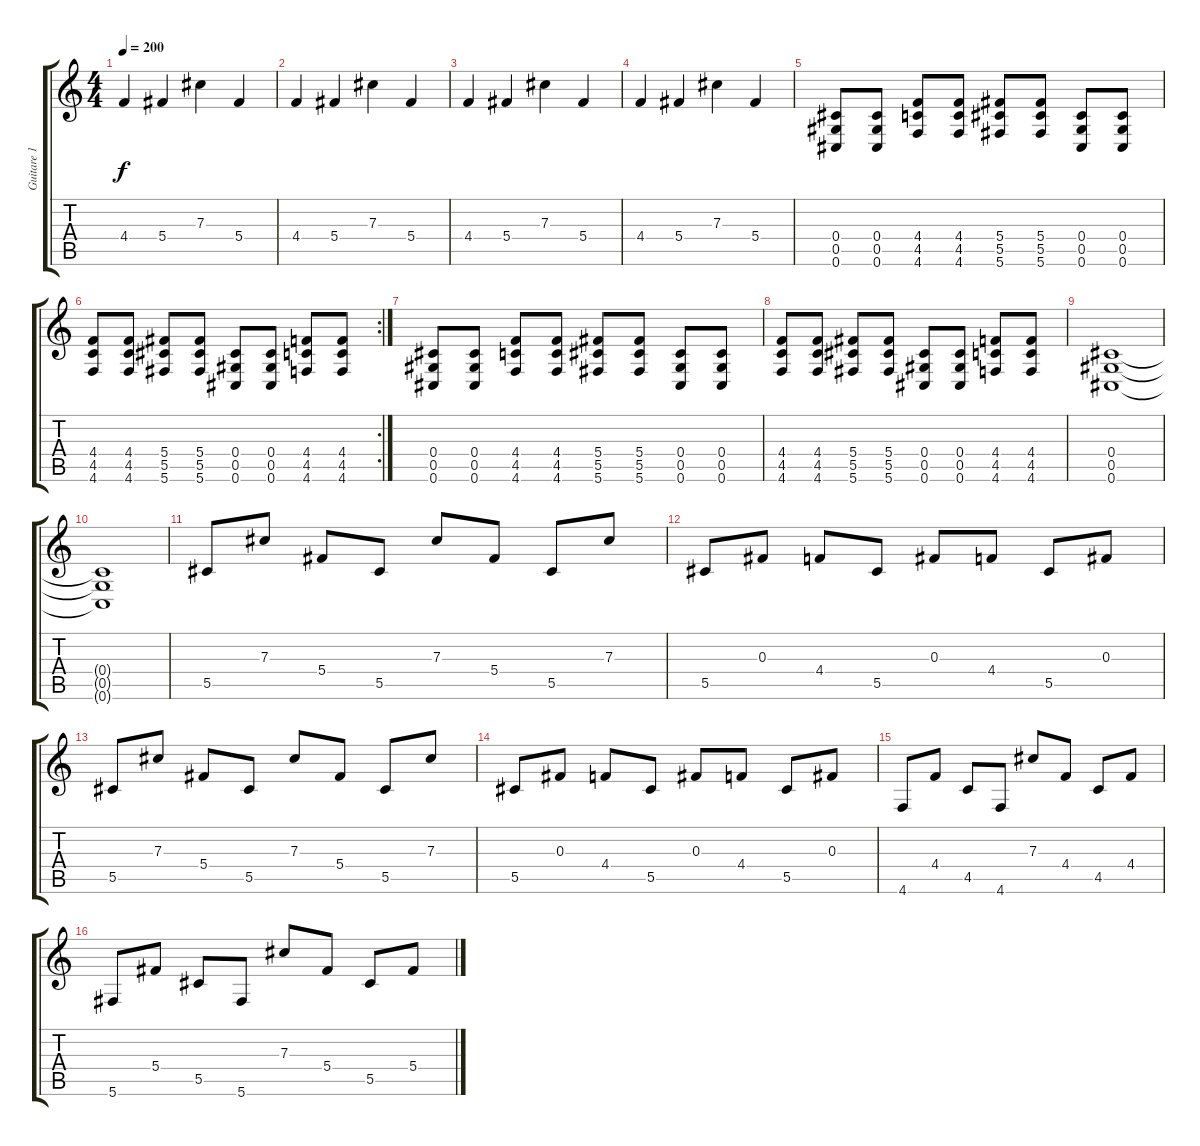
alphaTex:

\track ("Guitare 1" "Guitare 1") {instrument electricguitarmuted}
\staff {score tabs}
\tuning (Eb4 Bb3 Gb3 Db3 Ab2 Db2) {hide}
\ts (4 4)
\tempo 200
\clef g2
\ks c
4.4.4{dy f instrument distortionguitar} 5.4.4 7.3.4 5.4.4 |
4.4.4{instrument distortionguitar} 5.4.4 7.3.4 5.4.4 |
4.4.4{instrument distortionguitar} 5.4.4 7.3.4 5.4.4 |
4.4.4{instrument distortionguitar} 5.4.4 7.3.4 5.4.4 |
(0.4 0.5 0.6).8{instrument overdrivenguitar} (0.4 0.5 0.6).8 (4.4 4.5 4.6).8 (4.4 4.5 4.6).8 (5.4 5.5 5.6).8 (5.4 5.5 5.6).8 (0.4 0.5 0.6).8 (0.4 0.5 0.6).8 |
\rc 2
(4.4 4.5 4.6).8 (4.4 4.5 4.6).8 (5.4 5.5 5.6).8 (5.4 5.5 5.6).8 (0.4 0.5 0.6).8 (0.4 0.5 0.6).8 (4.4 4.5 4.6).8 (4.4 4.5 4.6).8 |
(0.4 0.5 0.6).8{instrument overdrivenguitar} (0.4 0.5 0.6).8 (4.4 4.5 4.6).8 (4.4 4.5 4.6).8 (5.4 5.5 5.6).8 (5.4 5.5 5.6).8 (0.4 0.5 0.6).8 (0.4 0.5 0.6).8 |
(4.4 4.5 4.6).8 (4.4 4.5 4.6).8 (5.4 5.5 5.6).8 (5.4 5.5 5.6).8 (0.4 0.5 0.6).8 (0.4 0.5 0.6).8 (4.4 4.5 4.6).8 (4.4 4.5 4.6).8 |
(0.4 0.5 0.6).1 |
(0.4{t} 0.5{t} 0.6{t}).1 |
5.5.8{instrument electricguitarclean} 7.3.8 5.4.8 5.5.8 7.3.8 5.4.8 5.5.8 7.3.8 |
5.5.8{instrument electricguitarclean} 0.3.8 4.4.8 5.5.8 0.3.8 4.4.8 5.5.8 0.3.8 |
5.5.8{instrument electricguitarclean} 7.3.8 5.4.8 5.5.8 7.3.8 5.4.8 5.5.8 7.3.8 |
5.5.8{instrument electricguitarclean} 0.3.8 4.4.8 5.5.8 0.3.8 4.4.8 5.5.8 0.3.8 |
4.6.8{instrument electricguitarclean} 4.4.8 4.5.8 4.6.8 7.3.8 4.4.8 4.5.8 4.4.8 |
5.6.8{instrument electricguitarclean} 5.4.8 5.5.8 5.6.8 7.3.8 5.4.8 5.5.8 5.4.8
